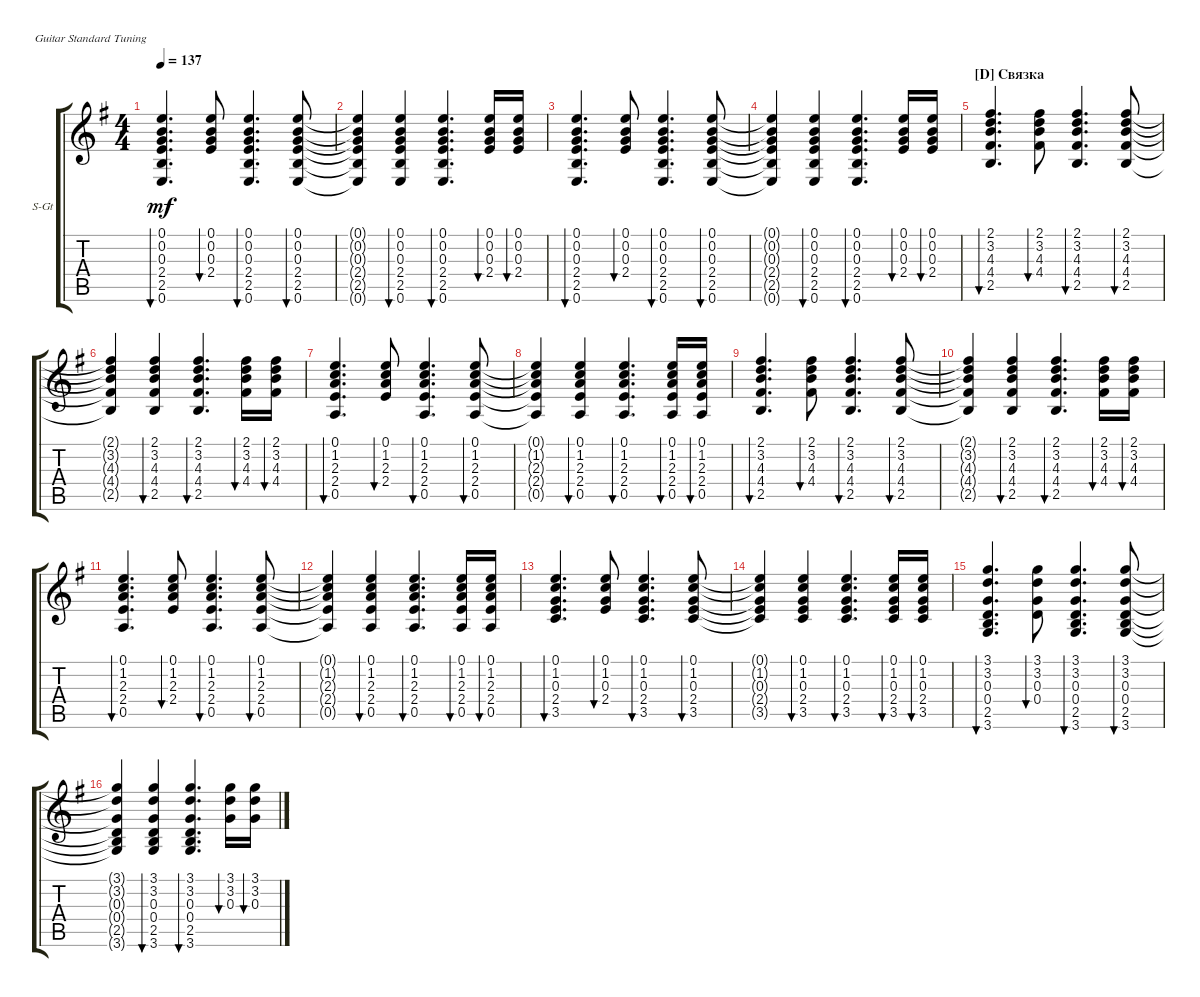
\defaultSystemsLayout 4
\bracketExtendMode groupsimilarinstruments
\firstSystemTrackNameOrientation horizontal
\otherSystemsTrackNameOrientation horizontal
\track ("Acoustic Guitar II" "S-Gt") {instrument acousticguitarsteel}
\staff {score tabs}
\tuning (E4 B3 G3 D3 A2 E2)
\ts (4 4)
\tempo 137
\clef g2
\scale
0.5
\ks eminor
(0.6 2.5 2.4 0.3 0.2 0.1).4{d bu 46 dy mf} (0.1 0.2 0.3 2.4).8{bu 30} (0.6 2.5 2.4 0.3 0.2 0.1).4{d bu 30} (0.1 0.2 0.3 2.4 0.6 2.5).8{bu 30} |
\scale
0.5 (0.1{t} 0.2{t} 0.3{t} 2.4{t} 0.6{t} 2.5{t}).4 (0.6 2.5 2.4 0.3 0.2 0.1).4{bu 30} (0.6 2.5 2.4 0.3 0.2 0.1).4{d bu 30} (2.4 0.3 0.2 0.1).16{bu 30} (0.1 0.3 0.2 2.4).16{bu 30} |
\scale
0.5 (0.6 2.5 2.4 0.3 0.2 0.1).4{d bu 46} (0.1 0.2 0.3 2.4).8{bu 30} (0.6 2.5 2.4 0.3 0.2 0.1).4{d bu 30} (0.1 0.2 0.3 2.4 0.6 2.5).8{bu 30} |
\scale
0.5 (0.1{t} 0.2{t} 0.3{t} 2.4{t} 0.6{t} 2.5{t}).4 (0.6 2.5 2.4 0.3 0.2 0.1).4{bu 30} (0.6 2.5 2.4 0.3 0.2 0.1).4{d bu 30} (2.4 0.3 0.2 0.1).16{bu 30} (0.1 0.3 0.2 2.4).16{bu 30} |
\section ("D" "Связка")
\scale
0.5 (2.5 4.4 4.3 3.2 2.1).4{d bu 30} (2.1 3.2 4.3 4.4).8{bu 30} (2.5 4.4 4.3 3.2 2.1).4{d bu 30} (2.1 3.2 4.3 4.4 2.5).8{bu 30} |
\scale
0.5 (2.1{t} 3.2{t} 4.3{t} 4.4{t} 2.5{t}).4 (2.5 4.4 4.3 3.2 2.1).4{bu 30} (2.5 4.4 4.3 3.2 2.1).4{d bu 30} (4.4 4.3 3.2 2.1).16{bu 30} (2.1 4.3 3.2 4.4).16{bu 30} |
\scale
0.5 (0.5 2.4 2.3 1.2 0.1).4{d bu 30} (0.1 1.2 2.3 2.4).8{bu 30} (0.5 2.4 2.3 1.2 0.1).4{d bu 30} (0.1 1.2 2.3 2.4 0.5).8{bu 30} |
\scale
0.5 (0.1{t} 1.2{t} 2.3{t} 2.4{t} 0.5{t}).4 (0.5 2.4 2.3 1.2 0.1).4{bu 30} (0.5 2.4 2.3 1.2 0.1).4{d bu 30} (2.4 2.3 1.2 0.1 0.5).16{bu 30} (0.1 2.3 1.2 2.4 0.5).16{bu 30} |
\scale
0.5 (2.5 4.4 4.3 3.2 2.1).4{d bu 30} (2.1 3.2 4.3 4.4).8{bu 30} (2.5 4.4 4.3 3.2 2.1).4{d bu 30} (2.1 3.2 4.3 4.4 2.5).8{bu 30} |
\scale
0.5 (2.1{t} 3.2{t} 4.3{t} 4.4{t} 2.5{t}).4 (2.5 4.4 4.3 3.2 2.1).4{bu 30} (2.5 4.4 4.3 3.2 2.1).4{d bu 30} (4.4 4.3 3.2 2.1).16{bu 30} (2.1 4.3 3.2 4.4).16{bu 30} |
\scale
0.5 (0.5 2.4 2.3 1.2 0.1).4{d bu 30} (0.1 1.2 2.3 2.4).8{bu 30} (0.5 2.4 2.3 1.2 0.1).4{d bu 30} (0.1 1.2 2.3 2.4 0.5).8{bu 30} |
\scale
0.5 (0.1{t} 1.2{t} 2.3{t} 2.4{t} 0.5{t}).4 (0.5 2.4 2.3 1.2 0.1).4{bu 30} (0.5 2.4 2.3 1.2 0.1).4{d bu 30} (2.4 2.3 1.2 0.1 0.5).16{bu 30} (0.1 2.3 1.2 2.4 0.5).16{bu 30} |
\scale
0.5 (3.5 2.4 0.3 1.2 0.1).4{d bu 30} (0.1 1.2 0.3 2.4).8{bu 30} (3.5 2.4 0.3 1.2 0.1).4{d bu 30} (0.1 1.2 0.3 2.4 3.5).8{bu 30} |
\scale
0.5 (0.1{t} 1.2{t} 0.3{t} 2.4{t} 3.5{t}).4 (3.5 2.4 0.3 1.2 0.1).4{bu 30} (3.5 2.4 0.3 1.2 0.1).4{d bu 30} (2.4 0.3 1.2 0.1 3.5).16{bu 30} (0.1 0.3 1.2 2.4 3.5).16{bu 30} |
\scale
0.5 (3.6 2.5 0.4 0.3 3.2 3.1).4{d bu 30} (3.1 3.2 0.3 0.4).8{bu 30} (3.6 2.5 0.4 0.3 3.2 3.1).4{d bu 30} (3.1 3.2 0.3 0.4 3.6 2.5).8{bu 30} |
\scale
0.5 (3.1{t} 3.2{t} 0.3{t} 0.4{t} 3.6{t} 2.5{t}).4 (3.6 2.5 0.4 0.3 3.2 3.1).4{bu 30} (3.6 2.5 0.4 0.3 3.2 3.1).4{d bu 30} (0.3 3.2 3.1).16{bu 30} (3.1 0.3 3.2).16{bu 30}
